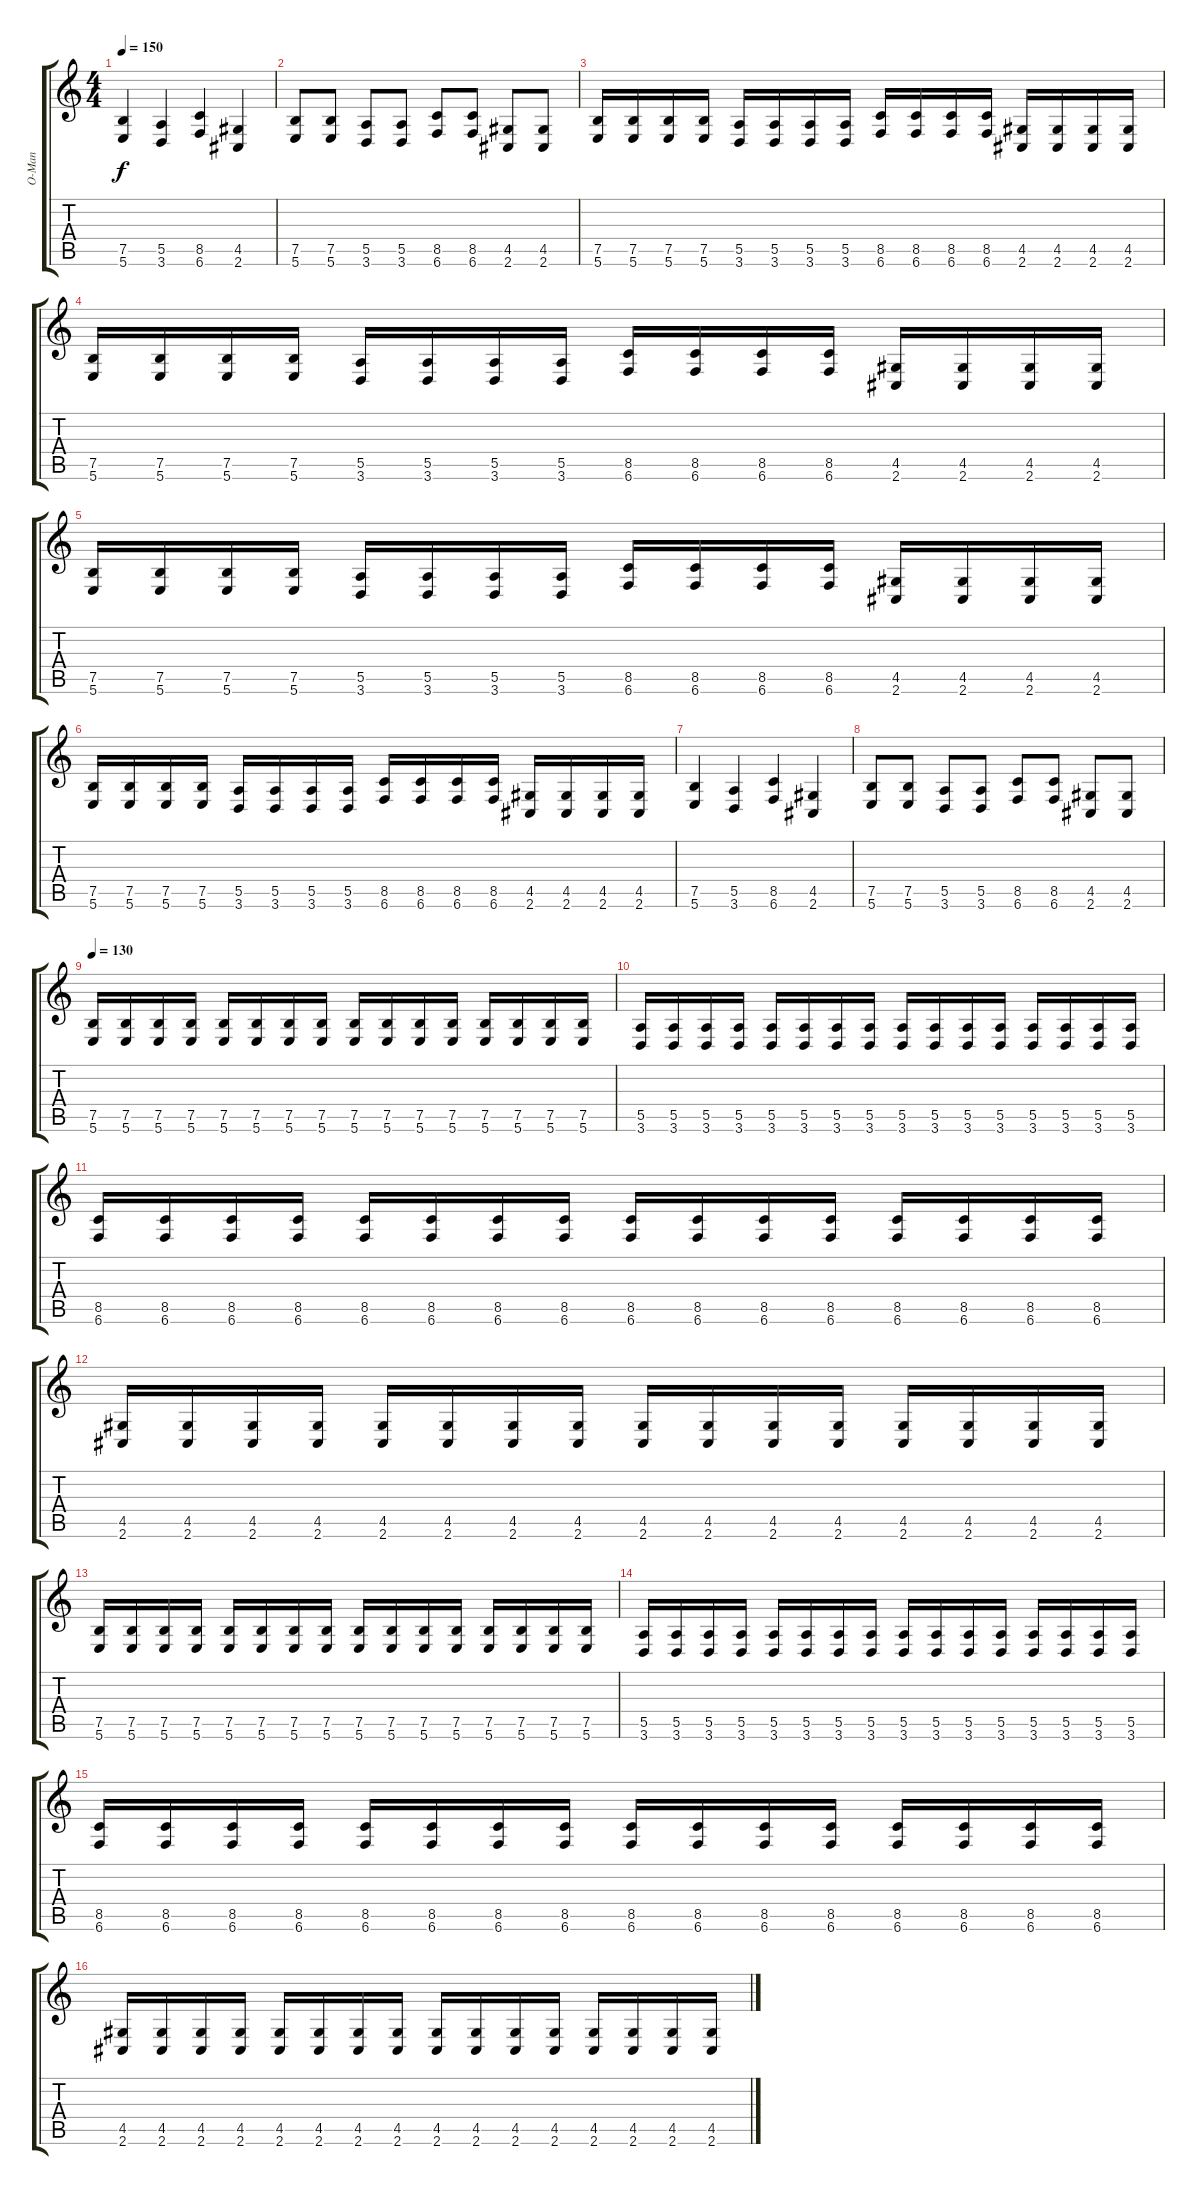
\track ("O-Man" "O-Man") {instrument distortionguitar}
\staff {score tabs}
\tuning (B3 Gb3 D3 A2 E2 B1) {hide}
\ts (4 4)
\tempo 150
\clef g2
\ks c
(7.5 5.6).4{dy f instrument distortionguitar} (5.5 3.6).4 (8.5 6.6).4 (4.5 2.6).4 |
(7.5 5.6).8 (7.5 5.6).8 (5.5 3.6).8 (5.5 3.6).8 (8.5 6.6).8 (8.5 6.6).8 (4.5 2.6).8 (4.5 2.6).8 |
(7.5 5.6).16 (7.5 5.6).16 (7.5 5.6).16 (7.5 5.6).16 (5.5 3.6).16 (5.5 3.6).16 (5.5 3.6).16 (5.5 3.6).16 (8.5 6.6).16 (8.5 6.6).16 (8.5 6.6).16 (8.5 6.6).16 (4.5 2.6).16 (4.5 2.6).16 (4.5 2.6).16 (4.5 2.6).16 |
(7.5 5.6).16 (7.5 5.6).16 (7.5 5.6).16 (7.5 5.6).16 (5.5 3.6).16 (5.5 3.6).16 (5.5 3.6).16 (5.5 3.6).16 (8.5 6.6).16 (8.5 6.6).16 (8.5 6.6).16 (8.5 6.6).16 (4.5 2.6).16 (4.5 2.6).16 (4.5 2.6).16 (4.5 2.6).16 |
(7.5 5.6).16 (7.5 5.6).16 (7.5 5.6).16 (7.5 5.6).16 (5.5 3.6).16 (5.5 3.6).16 (5.5 3.6).16 (5.5 3.6).16 (8.5 6.6).16 (8.5 6.6).16 (8.5 6.6).16 (8.5 6.6).16 (4.5 2.6).16 (4.5 2.6).16 (4.5 2.6).16 (4.5 2.6).16 |
(7.5 5.6).16 (7.5 5.6).16 (7.5 5.6).16 (7.5 5.6).16 (5.5 3.6).16 (5.5 3.6).16 (5.5 3.6).16 (5.5 3.6).16 (8.5 6.6).16 (8.5 6.6).16 (8.5 6.6).16 (8.5 6.6).16 (4.5 2.6).16 (4.5 2.6).16 (4.5 2.6).16 (4.5 2.6).16 |
(7.5 5.6).4 (5.5 3.6).4 (8.5 6.6).4 (4.5 2.6).4 |
(7.5 5.6).8 (7.5 5.6).8 (5.5 3.6).8 (5.5 3.6).8 (8.5 6.6).8 (8.5 6.6).8 (4.5 2.6).8 (4.5 2.6).8 |
\tempo 130
(7.5 5.6).16 (7.5 5.6).16 (7.5 5.6).16 (7.5 5.6).16 (7.5 5.6).16 (7.5 5.6).16 (7.5 5.6).16 (7.5 5.6).16 (7.5 5.6).16 (7.5 5.6).16 (7.5 5.6).16 (7.5 5.6).16 (7.5 5.6).16 (7.5 5.6).16 (7.5 5.6).16 (7.5 5.6).16 |
(5.5 3.6).16 (5.5 3.6).16 (5.5 3.6).16 (5.5 3.6).16 (5.5 3.6).16 (5.5 3.6).16 (5.5 3.6).16 (5.5 3.6).16 (5.5 3.6).16 (5.5 3.6).16 (5.5 3.6).16 (5.5 3.6).16 (5.5 3.6).16 (5.5 3.6).16 (5.5 3.6).16 (5.5 3.6).16 |
(8.5 6.6).16 (8.5 6.6).16 (8.5 6.6).16 (8.5 6.6).16 (8.5 6.6).16 (8.5 6.6).16 (8.5 6.6).16 (8.5 6.6).16 (8.5 6.6).16 (8.5 6.6).16 (8.5 6.6).16 (8.5 6.6).16 (8.5 6.6).16 (8.5 6.6).16 (8.5 6.6).16 (8.5 6.6).16 |
(4.5 2.6).16 (4.5 2.6).16 (4.5 2.6).16 (4.5 2.6).16 (4.5 2.6).16 (4.5 2.6).16 (4.5 2.6).16 (4.5 2.6).16 (4.5 2.6).16 (4.5 2.6).16 (4.5 2.6).16 (4.5 2.6).16 (4.5 2.6).16 (4.5 2.6).16 (4.5 2.6).16 (4.5 2.6).16 |
(7.5 5.6).16 (7.5 5.6).16 (7.5 5.6).16 (7.5 5.6).16 (7.5 5.6).16 (7.5 5.6).16 (7.5 5.6).16 (7.5 5.6).16 (7.5 5.6).16 (7.5 5.6).16 (7.5 5.6).16 (7.5 5.6).16 (7.5 5.6).16 (7.5 5.6).16 (7.5 5.6).16 (7.5 5.6).16 |
(5.5 3.6).16 (5.5 3.6).16 (5.5 3.6).16 (5.5 3.6).16 (5.5 3.6).16 (5.5 3.6).16 (5.5 3.6).16 (5.5 3.6).16 (5.5 3.6).16 (5.5 3.6).16 (5.5 3.6).16 (5.5 3.6).16 (5.5 3.6).16 (5.5 3.6).16 (5.5 3.6).16 (5.5 3.6).16 |
(8.5 6.6).16 (8.5 6.6).16 (8.5 6.6).16 (8.5 6.6).16 (8.5 6.6).16 (8.5 6.6).16 (8.5 6.6).16 (8.5 6.6).16 (8.5 6.6).16 (8.5 6.6).16 (8.5 6.6).16 (8.5 6.6).16 (8.5 6.6).16 (8.5 6.6).16 (8.5 6.6).16 (8.5 6.6).16 |
(4.5 2.6).16 (4.5 2.6).16 (4.5 2.6).16 (4.5 2.6).16 (4.5 2.6).16 (4.5 2.6).16 (4.5 2.6).16 (4.5 2.6).16 (4.5 2.6).16 (4.5 2.6).16 (4.5 2.6).16 (4.5 2.6).16 (4.5 2.6).16 (4.5 2.6).16 (4.5 2.6).16 (4.5 2.6).16
